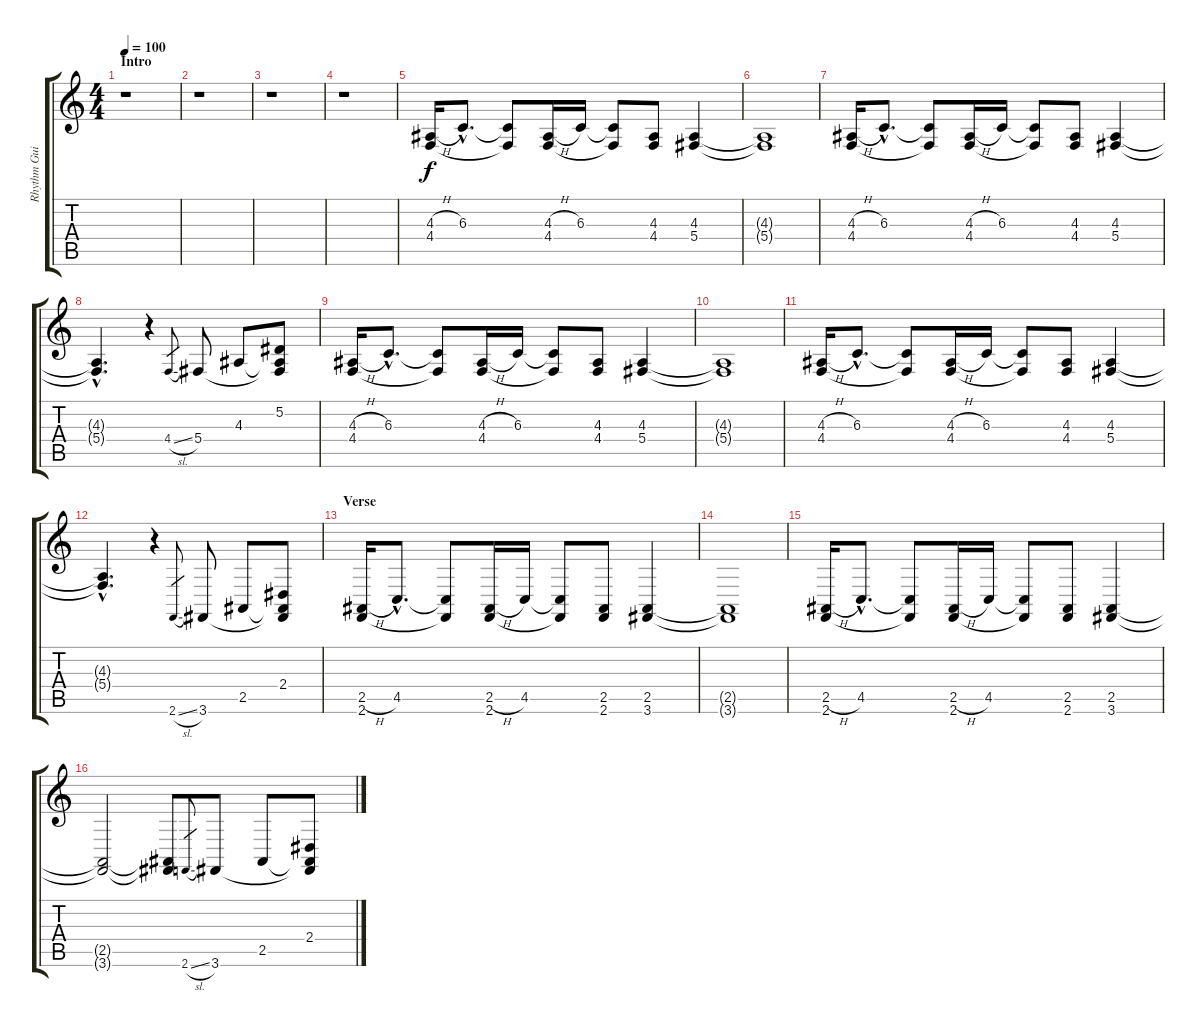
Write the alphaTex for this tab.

\track ("Rhythm Guitar 2" "Rhythm Gui") {instrument lead1square}
\staff {score tabs}
\tuning (Eb4 Bb3 Gb3 Db3 Ab2 Eb2) {hide}
\ts (4 4)
\section ("" "Intro")
\tempo 100
\clef g2
\ks c
r.1{dy f instrument lead1square} |
r.1 |
r.1 |
r.1 |
(4.3{h} 4.4).16 6.3{hac}.8{d} (6.3{t} 4.4{t}).8 (4.3{h} 4.4).16 6.3.16 (6.3{t} 4.4{t}).8 (4.3 4.4).8 (4.3 5.4).4 |
(4.3{t} 5.4{t}).1 |
(4.3{h} 4.4).16 6.3{hac}.8{d} (6.3{t} 4.4{t}).8 (4.3{h} 4.4).16 6.3.16 (6.3{t} 4.4{t}).8 (4.3 4.4).8 (4.3 5.4).4 |
(4.3{hac t} 5.4{hac t}).4{d} r.4 4.4{sl}.8{gr} 5.4.8 4.3.8 (5.2 4.3{t} 5.4{t}).8 |
(4.3{h} 4.4).16 6.3{hac}.8{d} (6.3{t} 4.4{t}).8 (4.3{h} 4.4).16 6.3.16 (6.3{t} 4.4{t}).8 (4.3 4.4).8 (4.3 5.4).4 |
(4.3{t} 5.4{t}).1 |
(4.3{h} 4.4).16 6.3{hac}.8{d} (6.3{t} 4.4{t}).8 (4.3{h} 4.4).16 6.3.16 (6.3{t} 4.4{t}).8 (4.3 4.4).8 (4.3 5.4).4 |
(4.3{hac t} 5.4{hac t}).4{d} r.4 2.6{sl}.8{gr} 3.6.8 2.5.8 (2.4 2.5{t} 3.6{t}).8 |
\section ("" "Verse")
(2.5{h} 2.6).16 4.5{hac}.8{d} (4.5{t} 2.6{t}).8 (2.5{h} 2.6).16 4.5.16 (4.5{t} 2.6{t}).8 (2.5 2.6).8 (2.5 3.6).4 |
(2.5{t} 3.6{t}).1 |
(2.5{h} 2.6).16 4.5{hac}.8{d} (4.5{t} 2.6{t}).8 (2.5{h} 2.6).16 4.5.16 (4.5{t} 2.6{t}).8 (2.5 2.6).8 (2.5 3.6).4 |
(2.5{t} 3.6{t}).2 (2.5{t} 3.6{t}).8 2.6{sl}.8{gr} 3.6.8 2.5.8 (2.4 2.5{t} 3.6{t}).8
